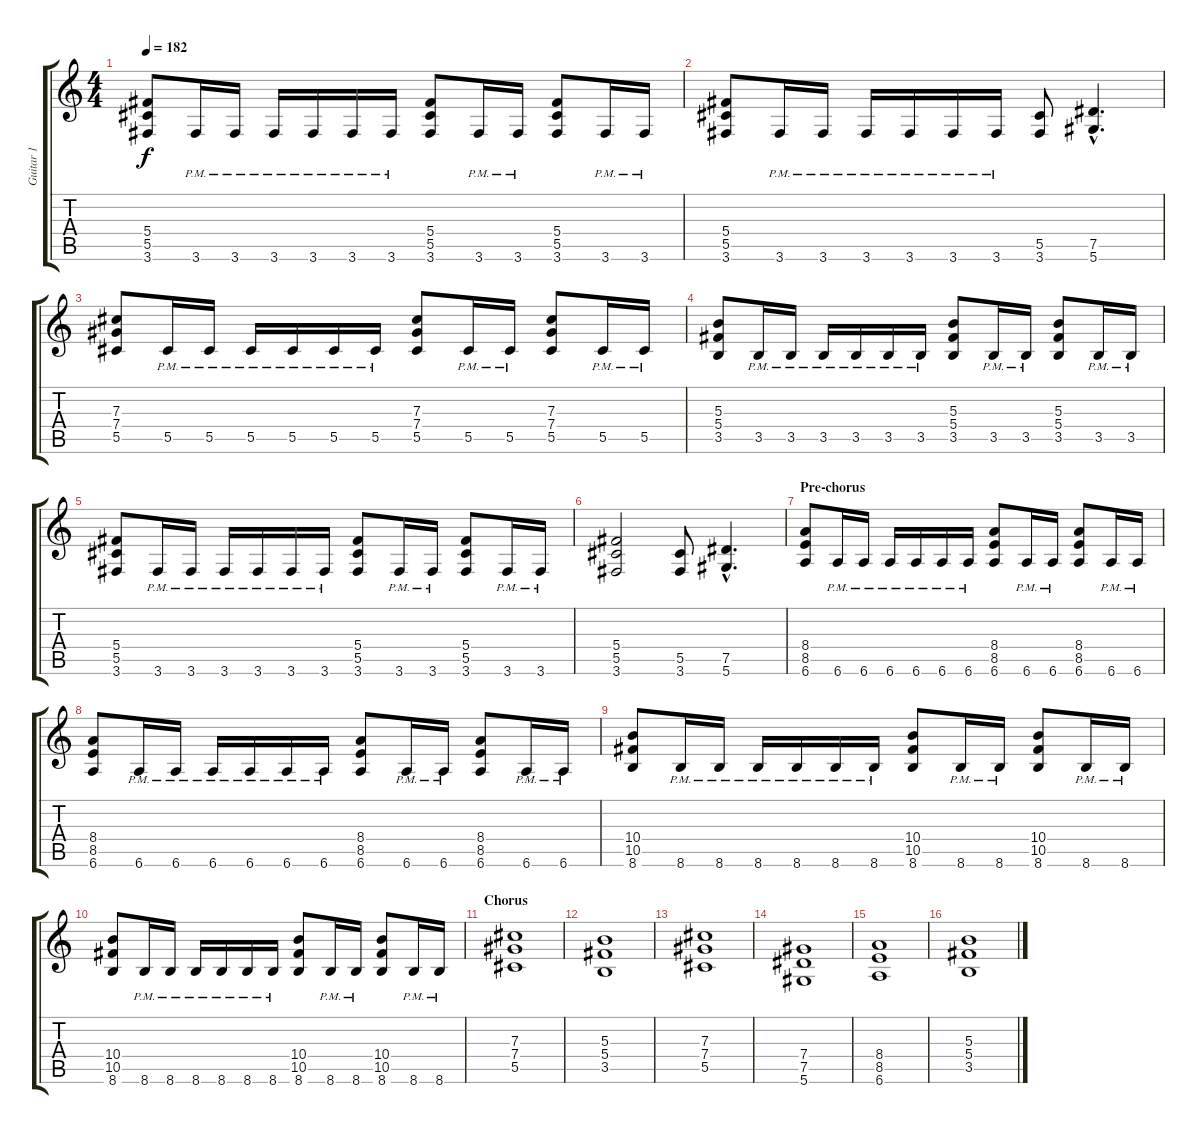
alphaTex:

\track ("Guitar 1" "Guitar 1") {instrument distortionguitar}
\staff {score tabs}
\tuning (Eb4 Bb3 Gb3 Db3 Ab2 Eb2) {hide}
\ts (4 4)
\tempo 182
\clef g2
\ks c
(5.4 5.5 3.6).8{dy f} 3.6{pm}.16 3.6{pm}.16 3.6{pm}.16 3.6{pm}.16 3.6{pm}.16 3.6{pm}.16 (5.4 5.5 3.6).8 3.6{pm}.16 3.6{pm}.16 (5.4 5.5 3.6).8 3.6{pm}.16 3.6{pm}.16 |
(5.4 5.5 3.6).8 3.6{pm}.16 3.6{pm}.16 3.6{pm}.16 3.6{pm}.16 3.6{pm}.16 3.6{pm}.16 (5.5 3.6).8 (7.5{hac} 5.6{hac}).4{d} |
(7.3 7.4 5.5).8 5.5{pm}.16 5.5{pm}.16 5.5{pm}.16 5.5{pm}.16 5.5{pm}.16 5.5{pm}.16 (7.3 7.4 5.5).8 5.5{pm}.16 5.5{pm}.16 (7.3 7.4 5.5).8 5.5{pm}.16 5.5{pm}.16 |
(5.3 5.4 3.5).8 3.5{pm}.16 3.5{pm}.16 3.5{pm}.16 3.5{pm}.16 3.5{pm}.16 3.5{pm}.16 (5.3 5.4 3.5).8 3.5{pm}.16 3.5{pm}.16 (5.3 5.4 3.5).8 3.5{pm}.16 3.5{pm}.16 |
(5.4 5.5 3.6).8 3.6{pm}.16 3.6{pm}.16 3.6{pm}.16 3.6{pm}.16 3.6{pm}.16 3.6{pm}.16 (5.4 5.5 3.6).8 3.6{pm}.16 3.6{pm}.16 (5.4 5.5 3.6).8 3.6{pm}.16 3.6{pm}.16 |
(5.4 5.5 3.6).2 (5.5 3.6).8 (7.5{hac} 5.6{hac}).4{d} |
\section ("" "Pre-chorus")
(8.4 8.5 6.6).8 6.6{pm}.16 6.6{pm}.16 6.6{pm}.16 6.6{pm}.16 6.6{pm}.16 6.6{pm}.16 (8.4 8.5 6.6).8 6.6{pm}.16 6.6{pm}.16 (8.4 8.5 6.6).8 6.6{pm}.16 6.6{pm}.16 |
(8.4 8.5 6.6).8 6.6{pm}.16 6.6{pm}.16 6.6{pm}.16 6.6{pm}.16 6.6{pm}.16 6.6{pm}.16 (8.4 8.5 6.6).8 6.6{pm}.16 6.6{pm}.16 (8.4 8.5 6.6).8 6.6{pm}.16 6.6{pm}.16 |
(10.4 10.5 8.6).8 8.6{pm}.16 8.6{pm}.16 8.6{pm}.16 8.6{pm}.16 8.6{pm}.16 8.6{pm}.16 (10.4 10.5 8.6).8 8.6{pm}.16 8.6{pm}.16 (10.4 10.5 8.6).8 8.6{pm}.16 8.6{pm}.16 |
(10.4 10.5 8.6).8 8.6{pm}.16 8.6{pm}.16 8.6{pm}.16 8.6{pm}.16 8.6{pm}.16 8.6{pm}.16 (10.4 10.5 8.6).8 8.6{pm}.16 8.6{pm}.16 (10.4 10.5 8.6).8 8.6{pm}.16 8.6{pm}.16 |
\section ("" "Chorus")
(7.3 7.4 5.5).1 |
(5.3 5.4 3.5).1 |
(7.3 7.4 5.5).1 |
(7.4 7.5 5.6).1 |
(8.4 8.5 6.6).1{volume 10} |
(5.3 5.4 3.5).1
